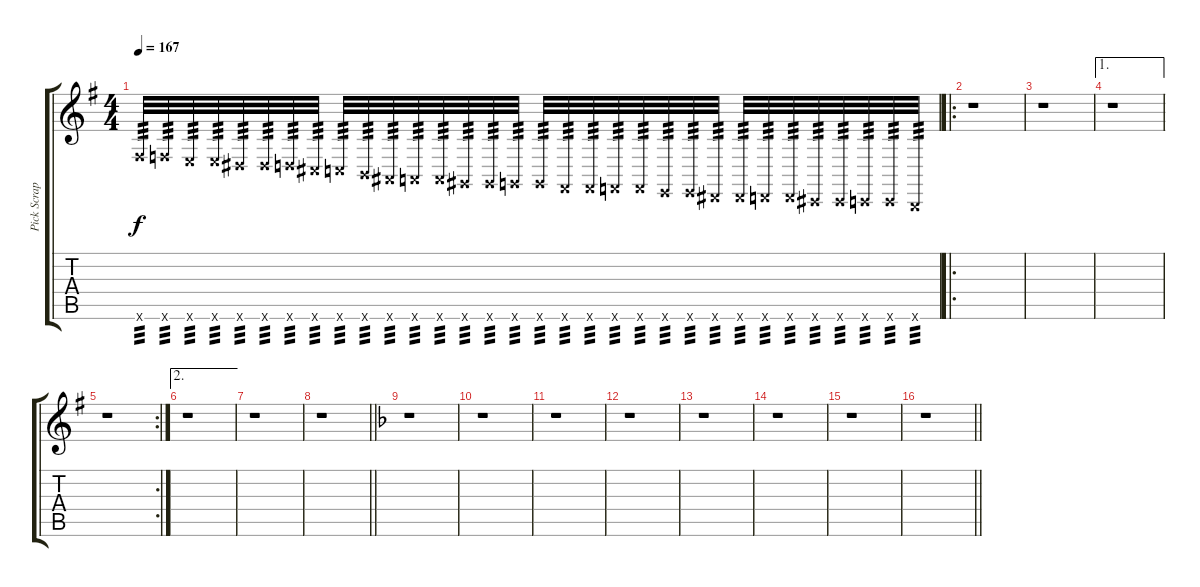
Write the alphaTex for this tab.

\track ("Pick Scrape 1" "Pick Scrap") {instrument guitarfretnoise}
\staff {score tabs}
\tuning (Db4 Ab3 E3 B2 Gb2 B1) {hide}
\ts (4 4)
\tempo 167
\clef g2
\ks g
19.6{x}.32{tp 3 dy f instrument guitarfretnoise} 18.6{x}.32{tp 3} 17.6{x}.32{tp 3} 17.6{x}.32{tp 3} 16.6{x}.32{tp 3} 16.6{x}.32{tp 3} 15.6{x}.32{tp 3} 14.6{x}.32{tp 3} 13.6{x}.32{tp 3} 12.6{x}.32{tp 3} 11.6{x}.32{tp 3} 10.6{x}.32{tp 3} 10.6{x}.32{tp 3} 9.6{x}.32{tp 3} 9.6{x}.32{tp 3} 8.6{x}.32{tp 3} 8.6{x}.32{tp 3} 7.6{x}.32{tp 3} 7.6{x}.32{tp 3} 6.6{x}.32{tp 3} 6.6{x}.32{tp 3} 5.6{x}.32{tp 3} 5.6{x}.32{tp 3} 4.6{x}.32{tp 3} 4.6{x}.32{tp 3} 3.6{x}.32{tp 3} 3.6{x}.32{tp 3} 2.6{x}.32{tp 3} 2.6{x}.32{tp 3} 1.6{x}.32{tp 3} 1.6{x}.32{tp 3} 0.6{x}.32{tp 3} |
\ro
r.1 |
r.1 |
\ae 1
r.1 |
\rc 2
r.1 |
\ae 2
r.1 |
r.1 |
\barLineRight lightlight
r.1 |
\ks f
r.1 |
r.1 |
r.1 |
r.1 |
r.1 |
r.1 |
r.1 |
\barLineRight lightlight
r.1
